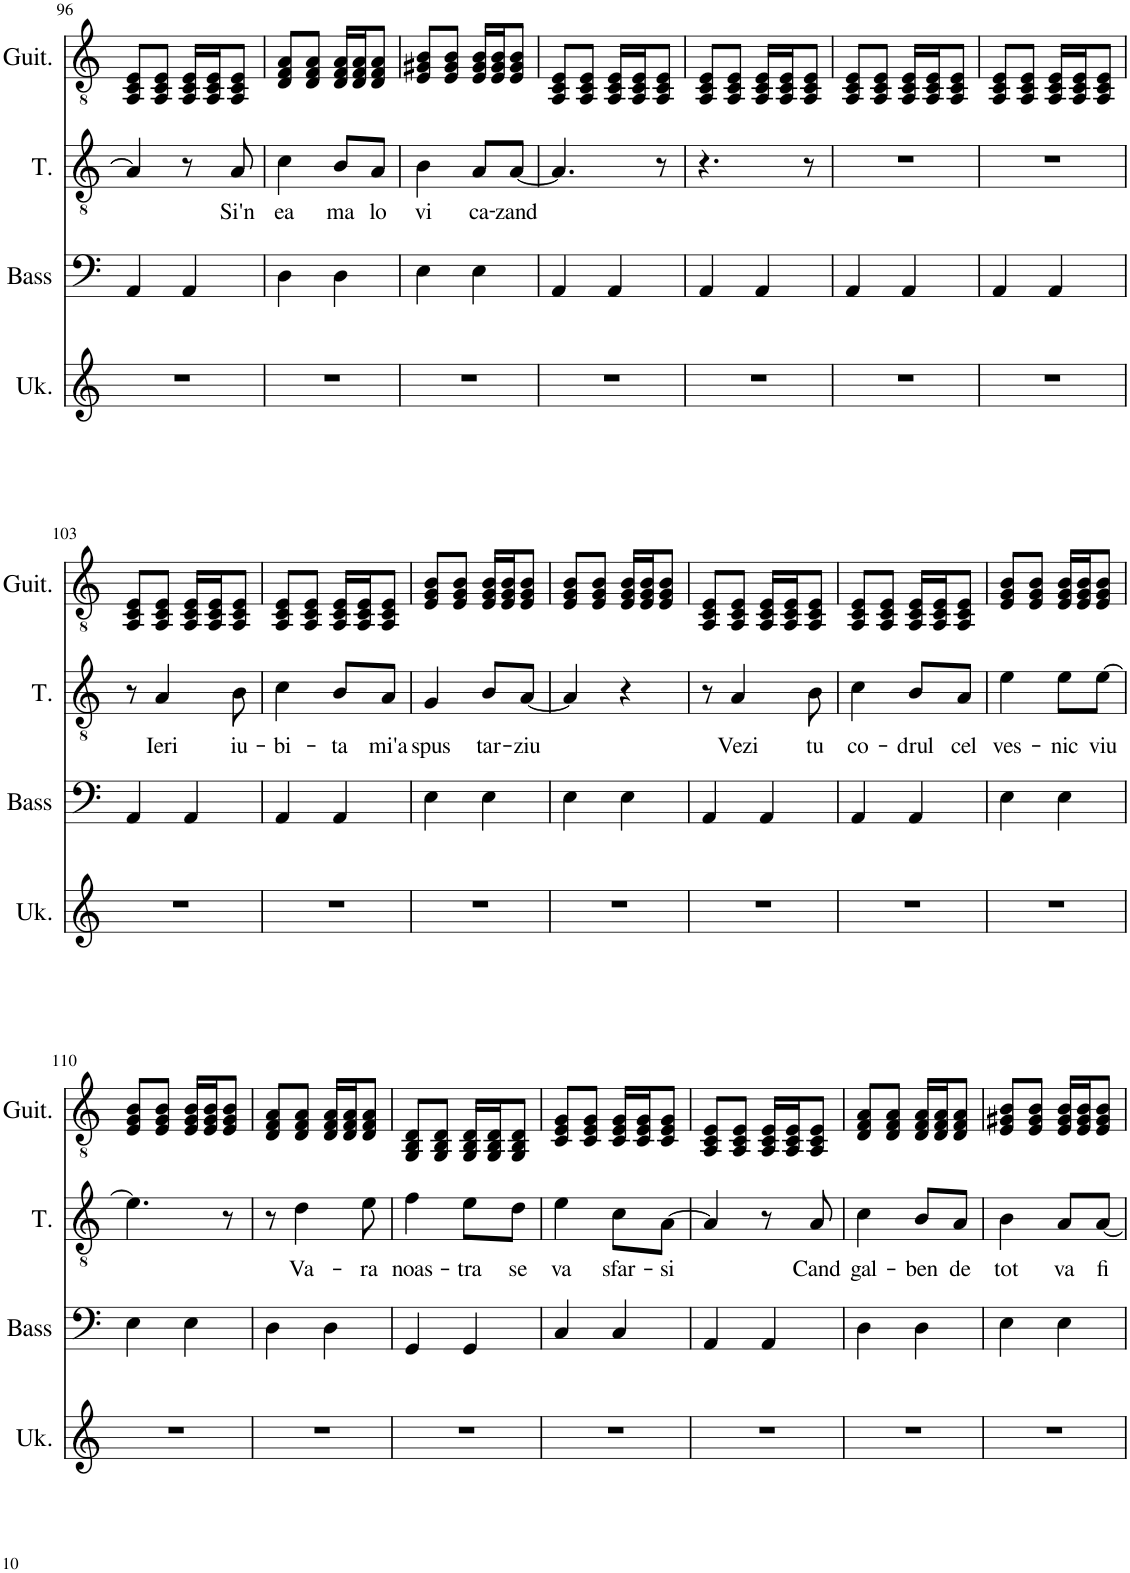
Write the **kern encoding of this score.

**kern	**kern	**kern	**text	**kern
*part4	*part3	*part2	*part2	*part1
*staff4	*staff3	*staff2	*staff2	*staff1
*I"Ukulele	*I"Acoustic Bass	*I"Tenor	*	*I"Acoustic Guitar
*I'Uk.	*I'Bass	*I'T.	*	*I'Guit.
!!LO:PB:g=z
*clefG2	*clefF4	*clefGv2	*	*clefGv2
*	*Trd7c12	*	*	*
*k[]	*k[]	*k[]	*	*k[]
*M2/4	*M2/4	*M2/4	*	*M2/4
=96	=96	=96	=96	=96
2r	4AA/	4A/]	.	8AA/ 8C/ 8E/L
.	.	.	.	8AA/ 8C/ 8E/J
.	4AA/	8r	.	16AA/ 16C/ 16E/LL
.	.	.	.	16AA/ 16C/ 16E/J
!	!	!	!LO:LY:b	!
.	.	8A/	Si'n	8AA/ 8C/ 8E/J
=97	=97	=97	=97	=97
!	!	!	!LO:LY:b	!
2r	4D\	4c\	ea	8D/ 8F/ 8A/L
.	.	.	.	8D/ 8F/ 8A/J
!	!	!	!LO:LY:b	!
.	4D\	8B/L	ma	16D/ 16F/ 16A/LL
.	.	.	.	16D/ 16F/ 16A/J
!	!	!	!LO:LY:b	!
.	.	8A/J	lo	8D/ 8F/ 8A/J
=98	=98	=98	=98	=98
!	!	!	!LO:LY:b	!
2r	4E\	4B\	vi	8E/ 8G#X/ 8B/L
.	.	.	.	8E/ 8G#/ 8B/J
!	!	!	!LO:LY:b	!
.	4E\	8A/L	ca-	16E/ 16G#/ 16B/LL
.	.	.	.	16E/ 16G#/ 16B/J
!	!	!	!LO:LY:b	!
.	.	[8A/J	-zand	8E/ 8G#/ 8B/J
=99	=99	=99	=99	=99
2r	4AA/	4.A/]	.	8AA/ 8C/ 8E/L
.	.	.	.	8AA/ 8C/ 8E/J
.	4AA/	.	.	16AA/ 16C/ 16E/LL
.	.	.	.	16AA/ 16C/ 16E/J
.	.	8r	.	8AA/ 8C/ 8E/J
=100	=100	=100	=100	=100
2r	4AA/	4.r	.	8AA/ 8C/ 8E/L
.	.	.	.	8AA/ 8C/ 8E/J
.	4AA/	.	.	16AA/ 16C/ 16E/LL
.	.	.	.	16AA/ 16C/ 16E/J
.	.	8r	.	8AA/ 8C/ 8E/J
=101	=101	=101	=101	=101
2r	4AA/	2r	.	8AA/ 8C/ 8E/L
.	.	.	.	8AA/ 8C/ 8E/J
.	4AA/	.	.	16AA/ 16C/ 16E/LL
.	.	.	.	16AA/ 16C/ 16E/J
.	.	.	.	8AA/ 8C/ 8E/J
=102	=102	=102	=102	=102
2r	4AA/	2r	.	8AA/ 8C/ 8E/L
.	.	.	.	8AA/ 8C/ 8E/J
.	4AA/	.	.	16AA/ 16C/ 16E/LL
.	.	.	.	16AA/ 16C/ 16E/J
.	.	.	.	8AA/ 8C/ 8E/J
!!LO:LB:g=z
=103	=103	=103	=103	=103
2r	4AA/	8r	.	8AA/ 8C/ 8E/L
!	!	!	!LO:LY:b	!
.	.	4A/	Ieri	8AA/ 8C/ 8E/J
.	4AA/	.	.	16AA/ 16C/ 16E/LL
.	.	.	.	16AA/ 16C/ 16E/J
!	!	!	!LO:LY:b	!
.	.	8B\	iu-	8AA/ 8C/ 8E/J
=104	=104	=104	=104	=104
!	!	!	!LO:LY:b	!
2r	4AA/	4c\	-bi-	8AA/ 8C/ 8E/L
.	.	.	.	8AA/ 8C/ 8E/J
!	!	!	!LO:LY:b	!
.	4AA/	8B/L	-ta	16AA/ 16C/ 16E/LL
.	.	.	.	16AA/ 16C/ 16E/J
!	!	!	!LO:LY:b	!
.	.	8A/J	mi'a	8AA/ 8C/ 8E/J
=105	=105	=105	=105	=105
!	!	!	!LO:LY:b	!
2r	4E\	4G/	spus	8E/ 8G/ 8B/L
.	.	.	.	8E/ 8G/ 8B/J
!	!	!	!LO:LY:b	!
.	4E\	8B/L	tar-	16E/ 16G/ 16B/LL
.	.	.	.	16E/ 16G/ 16B/J
!	!	!	!LO:LY:b	!
.	.	[8A/J	-ziu	8E/ 8G/ 8B/J
=106	=106	=106	=106	=106
2r	4E\	4A/]	.	8E/ 8G/ 8B/L
.	.	.	.	8E/ 8G/ 8B/J
.	4E\	4r	.	16E/ 16G/ 16B/LL
.	.	.	.	16E/ 16G/ 16B/J
.	.	.	.	8E/ 8G/ 8B/J
=107	=107	=107	=107	=107
2r	4AA/	8r	.	8AA/ 8C/ 8E/L
!	!	!	!LO:LY:b	!
.	.	4A/	Vezi	8AA/ 8C/ 8E/J
.	4AA/	.	.	16AA/ 16C/ 16E/LL
.	.	.	.	16AA/ 16C/ 16E/J
!	!	!	!LO:LY:b	!
.	.	8B\	tu	8AA/ 8C/ 8E/J
=108	=108	=108	=108	=108
!	!	!	!LO:LY:b	!
2r	4AA/	4c\	co-	8AA/ 8C/ 8E/L
.	.	.	.	8AA/ 8C/ 8E/J
!	!	!	!LO:LY:b	!
.	4AA/	8B/L	-drul	16AA/ 16C/ 16E/LL
.	.	.	.	16AA/ 16C/ 16E/J
!	!	!	!LO:LY:b	!
.	.	8A/J	cel	8AA/ 8C/ 8E/J
=109	=109	=109	=109	=109
!	!	!	!LO:LY:b	!
2r	4E\	4e\	ves-	8E/ 8G/ 8B/L
.	.	.	.	8E/ 8G/ 8B/J
!	!	!	!LO:LY:b	!
.	4E\	8e\L	-nic	16E/ 16G/ 16B/LL
.	.	.	.	16E/ 16G/ 16B/J
!	!	!	!LO:LY:b	!
.	.	[8e\J	viu	8E/ 8G/ 8B/J
!!LO:LB:g=z
=110	=110	=110	=110	=110
2r	4E\	4.e\]	.	8E/ 8G/ 8B/L
.	.	.	.	8E/ 8G/ 8B/J
.	4E\	.	.	16E/ 16G/ 16B/LL
.	.	.	.	16E/ 16G/ 16B/J
.	.	8r	.	8E/ 8G/ 8B/J
=111	=111	=111	=111	=111
2r	4D\	8r	.	8D/ 8F/ 8A/L
!	!	!	!LO:LY:b	!
.	.	4d\	Va-	8D/ 8F/ 8A/J
.	4D\	.	.	16D/ 16F/ 16A/LL
.	.	.	.	16D/ 16F/ 16A/J
!	!	!	!LO:LY:b	!
.	.	8e\	-ra	8D/ 8F/ 8A/J
=112	=112	=112	=112	=112
!	!	!	!LO:LY:b	!
2r	4GG/	4f\	noas-	8GG/ 8BB/ 8D/L
.	.	.	.	8GG/ 8BB/ 8D/J
!	!	!	!LO:LY:b	!
.	4GG/	8e\L	-tra	16GG/ 16BB/ 16D/LL
.	.	.	.	16GG/ 16BB/ 16D/J
!	!	!	!LO:LY:b	!
.	.	8d\J	se	8GG/ 8BB/ 8D/J
=113	=113	=113	=113	=113
!	!	!	!LO:LY:b	!
2r	4C/	4e\	va	8C/ 8E/ 8G/L
.	.	.	.	8C/ 8E/ 8G/J
!	!	!	!LO:LY:b	!
.	4C/	8c\L	sfar-	16C/ 16E/ 16G/LL
.	.	.	.	16C/ 16E/ 16G/J
!	!	!	!LO:LY:b	!
.	.	[8A\J	-si	8C/ 8E/ 8G/J
=114	=114	=114	=114	=114
2r	4AA/	4A/]	.	8AA/ 8C/ 8E/L
.	.	.	.	8AA/ 8C/ 8E/J
.	4AA/	8r	.	16AA/ 16C/ 16E/LL
.	.	.	.	16AA/ 16C/ 16E/J
!	!	!	!LO:LY:b	!
.	.	8A/	Cand	8AA/ 8C/ 8E/J
=115	=115	=115	=115	=115
!	!	!	!LO:LY:b	!
2r	4D\	4c\	gal-	8D/ 8F/ 8A/L
.	.	.	.	8D/ 8F/ 8A/J
!	!	!	!LO:LY:b	!
.	4D\	8B/L	-ben	16D/ 16F/ 16A/LL
.	.	.	.	16D/ 16F/ 16A/J
!	!	!	!LO:LY:b	!
.	.	8A/J	de	8D/ 8F/ 8A/J
=116	=116	=116	=116	=116
!	!	!	!LO:LY:b	!
2r	4E\	4B\	tot	8E/ 8G#X/ 8B/L
.	.	.	.	8E/ 8G#/ 8B/J
!	!	!	!LO:LY:b	!
.	4E\	8A/L	va	16E/ 16G#/ 16B/LL
.	.	.	.	16E/ 16G#/ 16B/J
!	!	!	!LO:LY:b	!
.	.	[8A/J	fi	8E/ 8G#/ 8B/J
=	=	=	=	=
*-	*-	*-	*-	*-
